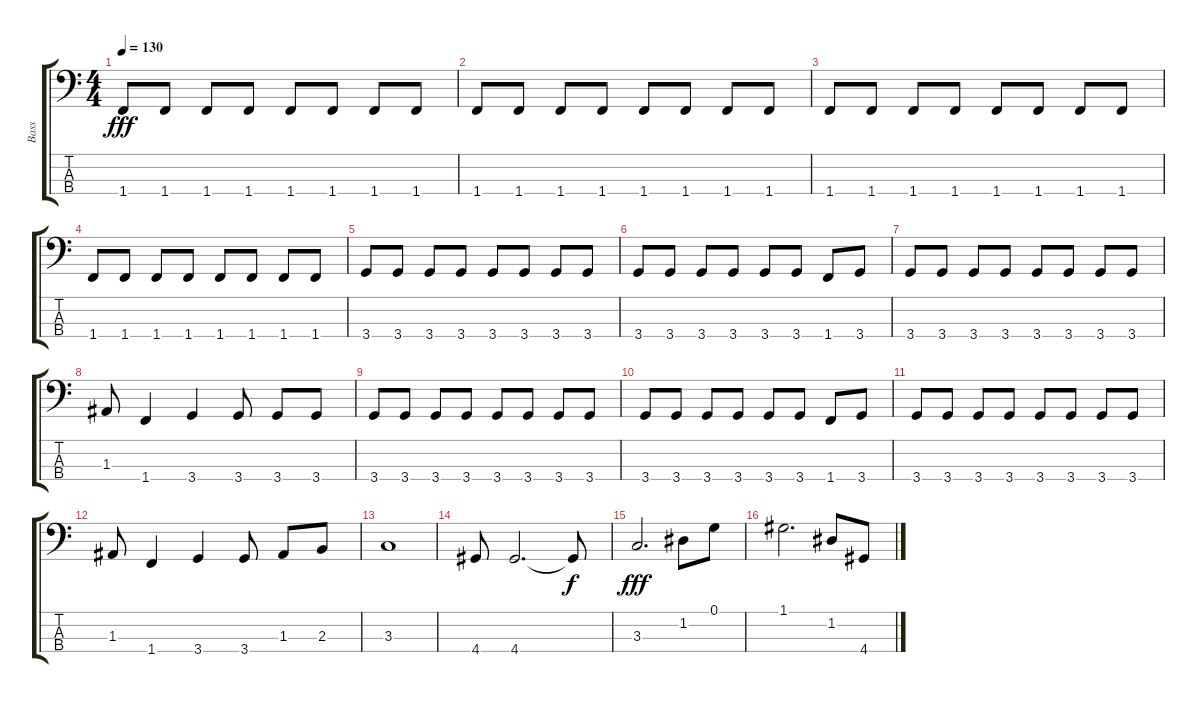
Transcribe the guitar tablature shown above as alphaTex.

\track ("Bass" "Bass") {instrument electricbasspick}
\staff {score tabs}
\tuning (G2 D2 A1 E1) {hide}
\ts (4 4)
\tempo 130
\clef f4
\ks c
1.4.8{dy fff} 1.4.8 1.4.8 1.4.8 1.4.8 1.4.8 1.4.8 1.4.8 |
1.4.8 1.4.8 1.4.8 1.4.8 1.4.8 1.4.8 1.4.8 1.4.8 |
1.4.8 1.4.8 1.4.8 1.4.8 1.4.8 1.4.8 1.4.8 1.4.8 |
1.4.8 1.4.8 1.4.8 1.4.8 1.4.8 1.4.8 1.4.8 1.4.8 |
3.4.8 3.4.8 3.4.8 3.4.8 3.4.8 3.4.8 3.4.8 3.4.8 |
3.4.8 3.4.8 3.4.8 3.4.8 3.4.8 3.4.8 1.4.8 3.4.8 |
3.4.8 3.4.8 3.4.8 3.4.8 3.4.8 3.4.8 3.4.8 3.4.8 |
1.3.8 1.4.4 3.4.4 3.4.8 3.4.8 3.4.8 |
3.4.8 3.4.8 3.4.8 3.4.8 3.4.8 3.4.8 3.4.8 3.4.8 |
3.4.8 3.4.8 3.4.8 3.4.8 3.4.8 3.4.8 1.4.8 3.4.8 |
3.4.8 3.4.8 3.4.8 3.4.8 3.4.8 3.4.8 3.4.8 3.4.8 |
1.3.8 1.4.4 3.4.4 3.4.8 1.3.8 2.3.8 |
3.3.1 |
4.4.8 4.4.2{d} 4.4{t}.8{dy f} |
3.3.2{d dy fff} 1.2.8 0.1.8 |
1.1.2{d} 1.2.8 4.4.8
